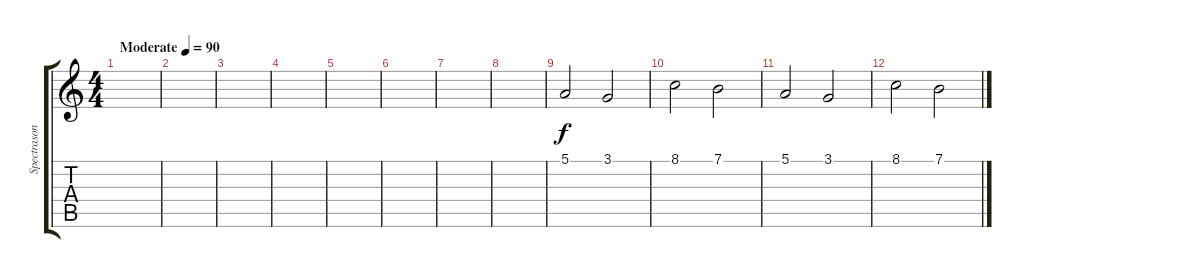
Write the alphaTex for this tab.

\track ("Spectrasonics Omnisphere" "Spectrason") {instrument choiraahs}
\staff {score tabs}
\tuning (E4 B3 G3 D3 A2 E2) {hide}
\ts (4 4)
\tempo (90 "Moderate")
\clef g2
\ks c
|
|
|
|
|
|
|
|
5.1.2 3.1.2 |
8.1.2 7.1.2 |
5.1.2 3.1.2 |
8.1.2 7.1.2
